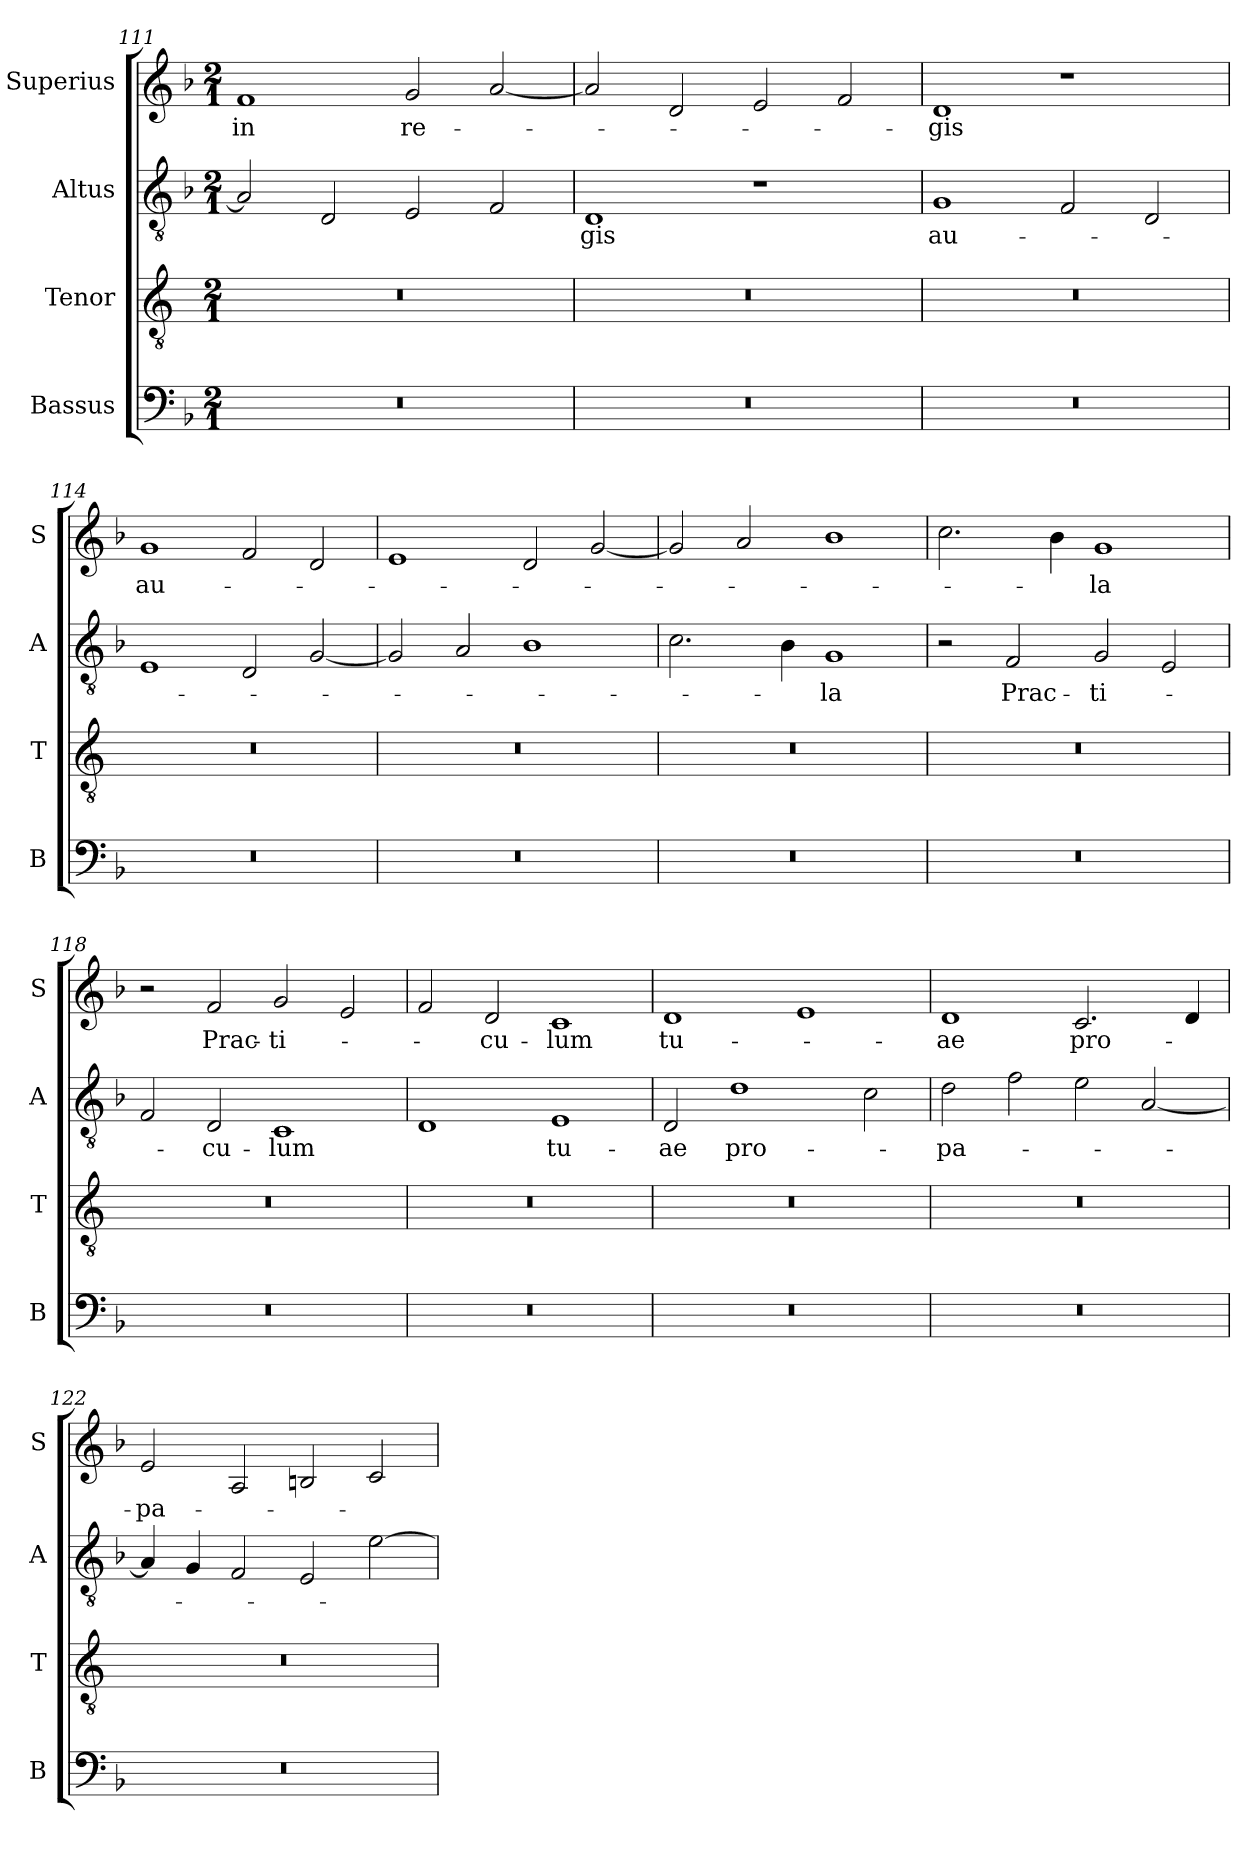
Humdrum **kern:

**kern	**kern	**kern	**text	**kern	**text
*part4	*part3	*part2	*part2	*part1	*part1
*staff4	*staff3	*staff2	*staff2	*staff1	*staff1
*I"Bassus	*I"Tenor	*I"Altus	*	*I"Superius	*
*I'B	*I'T	*I'A	*	*I'S	*
*clefF4	*clefGv2	*clefGv2	*	*clefG2	*
*k[b-]	*k[]	*k[b-]	*	*k[b-]	*
*M2/1	*M2/1	*M2/1	*	*M2/1	*
=111	=111	=111	=111	=111	=111
0r	0r	2A]	.	1f	in
.	.	2D	.	.	.
.	.	2E	.	2g	re-
.	.	2F	.	[2a	.
=112	=112	=112	=112	=112	=112
0r	0r	1D	-gis	2a]	.
.	.	.	.	2d	.
.	.	1r	.	2e	.
.	.	.	.	2f	.
=113	=113	=113	=113	=113	=113
0r	0r	1G	au-	1d	-gis
.	.	2F	.	1r	.
.	.	2D	.	.	.
=114	=114	=114	=114	=114	=114
0r	0r	1E	.	1g	au-
.	.	2D	.	2f	.
.	.	[2G	.	2d	.
=115	=115	=115	=115	=115	=115
0r	0r	2G]	.	1e	.
.	.	2A	.	.	.
.	.	1B-	.	2d	.
.	.	.	.	[2g	.
=116	=116	=116	=116	=116	=116
0r	0r	2.c	.	2g]	.
.	.	.	.	2a	.
.	.	4B-	.	.	.
.	.	1G	-la	1b-	.
=117	=117	=117	=117	=117	=117
0r	0r	2r	.	2.cc	.
.	.	2F	Prac-	.	.
.	.	.	.	4b-	.
.	.	2G	-ti-	1g	-la
.	.	2E	.	.	.
=118	=118	=118	=118	=118	=118
0r	0r	2F	.	2r	.
.	.	2D	-cu-	2f	Prac-
.	.	1C	-lum	2g	-ti-
.	.	.	.	2e	.
=119	=119	=119	=119	=119	=119
0r	0r	1D	.	2f	.
.	.	.	.	2d	-cu-
.	.	1E	tu-	1c	-lum
=120	=120	=120	=120	=120	=120
0r	0r	2D	-ae	1d	tu-
.	.	1d	pro-	.	.
.	.	.	.	1e	.
.	.	2c	.	.	.
=121	=121	=121	=121	=121	=121
0r	0r	2d	-pa-	1d	-ae
.	.	2f	.	.	.
.	.	2e	.	2.c	pro-
.	.	[2A	.	.	.
.	.	.	.	4d	.
=122	=122	=122	=122	=122	=122
0r	0r	4A]	.	2e	-pa-
.	.	4G	.	.	.
.	.	2F	.	2A	.
.	.	2E	.	2Bn	.
.	.	[2e	.	2c	.
=	=	=	=	=	=
*-	*-	*-	*-	*-	*-
